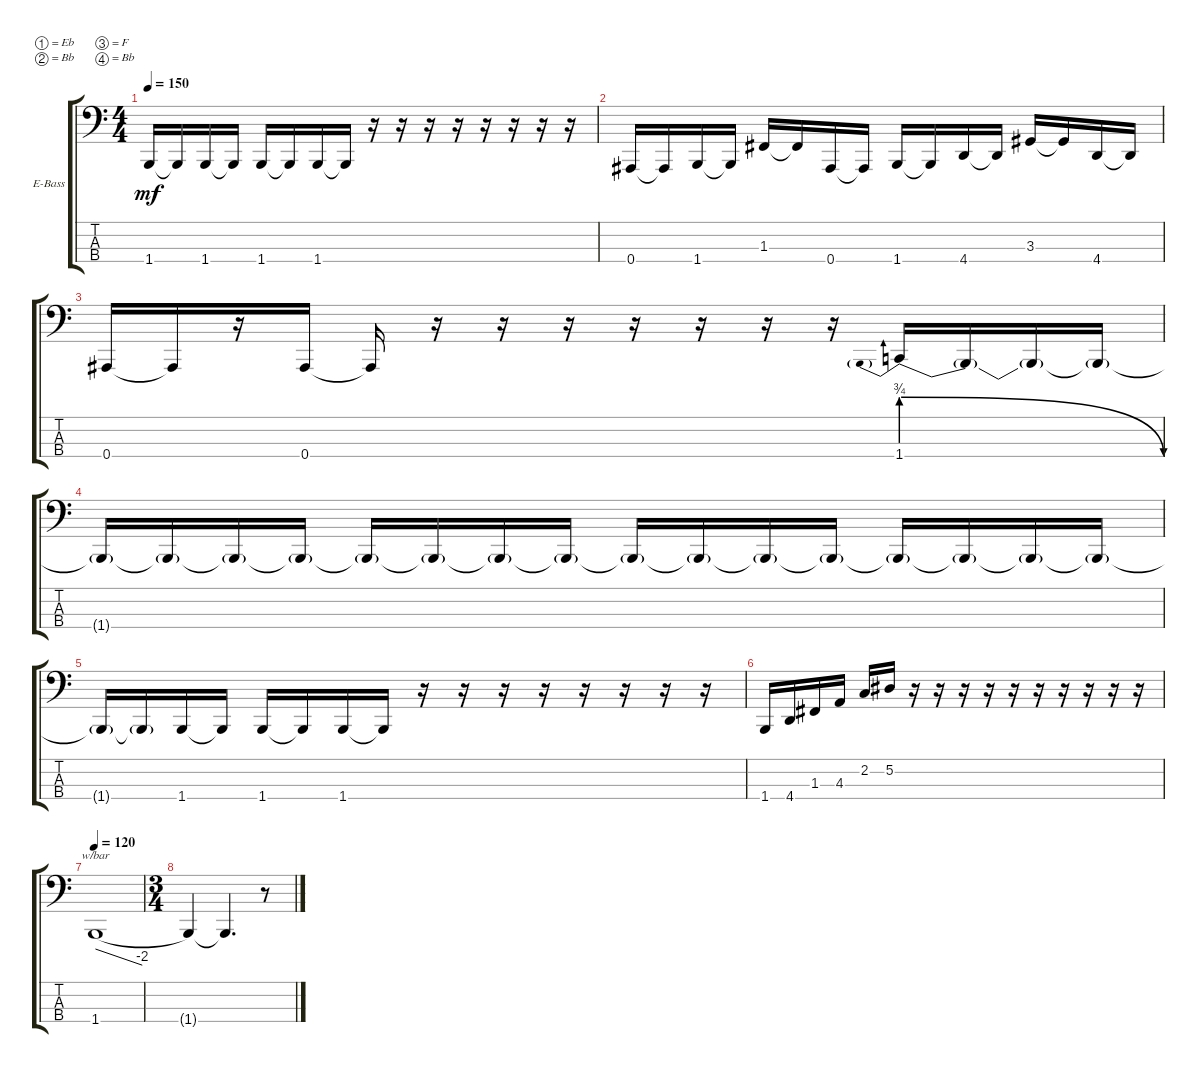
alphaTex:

\defaultSystemsLayout 4
\bracketExtendMode groupsimilarinstruments
\firstSystemTrackNameOrientation horizontal
\otherSystemsTrackNameOrientation horizontal
\track ("Electric Bass" "E-Bass") {instrument electricbassfinger}
\staff {score tabs}
\tuning (Eb2 Bb1 F1 Bb0)
\ts (4 4)
\tempo 150
\clef f4
\ks c
1.4{t}.16{dy mf} 1.4{t}.16 1.4.16 1.4{t}.16 1.4.16 1.4{t}.16 1.4.16 1.4{t}.16 r.16 r.16 r.16 r.16 r.16 r.16 r.16 r.16 |
0.4.16 0.4{t}.16 1.4.16 1.4{t}.16 1.3.16 1.3{t}.16 0.4.16 0.4{t}.16 1.4.16 1.4{t}.16 4.4.16 4.4{t}.16 3.3.16 3.3{t}.16 4.4.16 4.4{t}.16 |
0.4.16 0.4{t}.16 r.16 0.4.16 0.4{t}.16 r.16 r.16 r.16 r.16 r.16 r.16 r.16 1.4{be (prebendrelease 0 3 60 0)}.16 1.4{t}.16 1.4{t}.16 1.4{t}.16 |
1.4{t}.16 1.4{t}.16 1.4{t}.16 1.4{t}.16 1.4{t}.16 1.4{t}.16 1.4{t}.16 1.4{t}.16 1.4{t}.16 1.4{t}.16 1.4{t}.16 1.4{t}.16 1.4{t}.16 1.4{t}.16 1.4{t}.16 1.4{t}.16 |
1.4{t}.16 1.4{t}.16 1.4.16 1.4{t}.16 1.4.16 1.4{t}.16 1.4.16 1.4{t}.16 r.16 r.16 r.16 r.16 r.16 r.16 r.16 r.16 |
1.4.16 4.4.16 1.3.16 4.3.16 2.2.16 5.2.16 r.16 r.16 r.16 r.16 r.16 r.16 r.16 r.16 r.16 r.16 |
\tempo 120
1.4.1{tbe (dive default 0 0 60 -8)} |
\ts (3 4)
1.4{t}.4 1.4{t}.4{d} r.8
